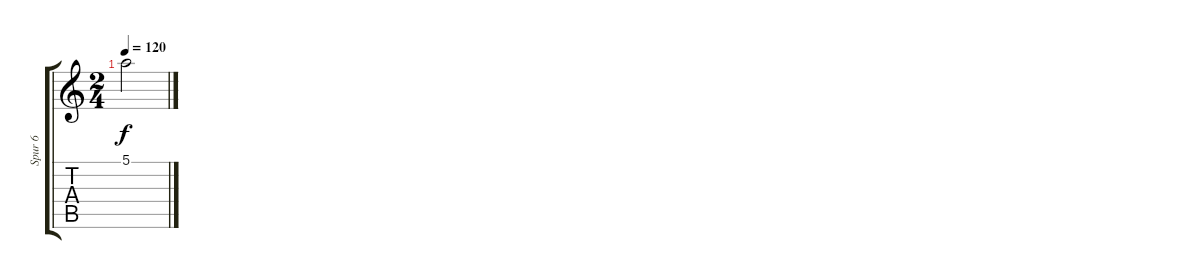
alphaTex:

\track ("Spur 6" "Spur 6") {instrument acousticguitarsteel}
\staff {score tabs}
\tuning (E4 B3 G3 D3 A2 E2) {hide}
\ts (2 4)
\tempo 120
\clef g2
\ks c
5.1{t}.2{dy f}
